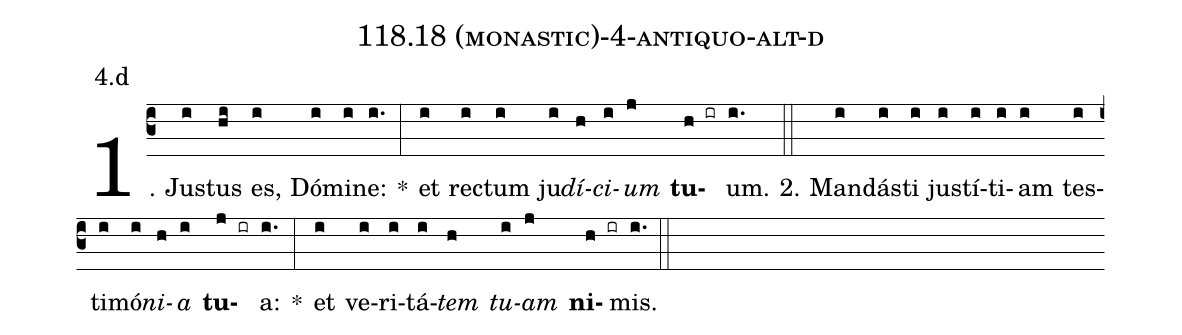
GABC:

name: 118.18 (monastic)-4-antiquo-alt-d;
annotation: 4.d;
%%
(c3)1. Jus(i)tus(hi) es,(i) Dó(i)mi(i)ne:(i.) *(:) et(i) rec(i)tum(i) ju(i)<i>dí</i>(h)<i>ci</i>(i)<i>um</i>(j) <b>tu</b>(h ir)um.(i.) (::)
2. Man(i)dás(i)ti(i) jus(i)tí(i)ti(i)am(i) tes(i)ti(i)mó(i)<i>ni</i>(h)<i>a</i>(i) <b>tu</b>(j ir)a:(i.) *(:) et(i) ve(i)ri(i)tá(i)<i>tem</i>(h) <i>tu</i>(i)<i>am</i>(j) <b>ni</b>(h ir)mis.(i.) (::)
